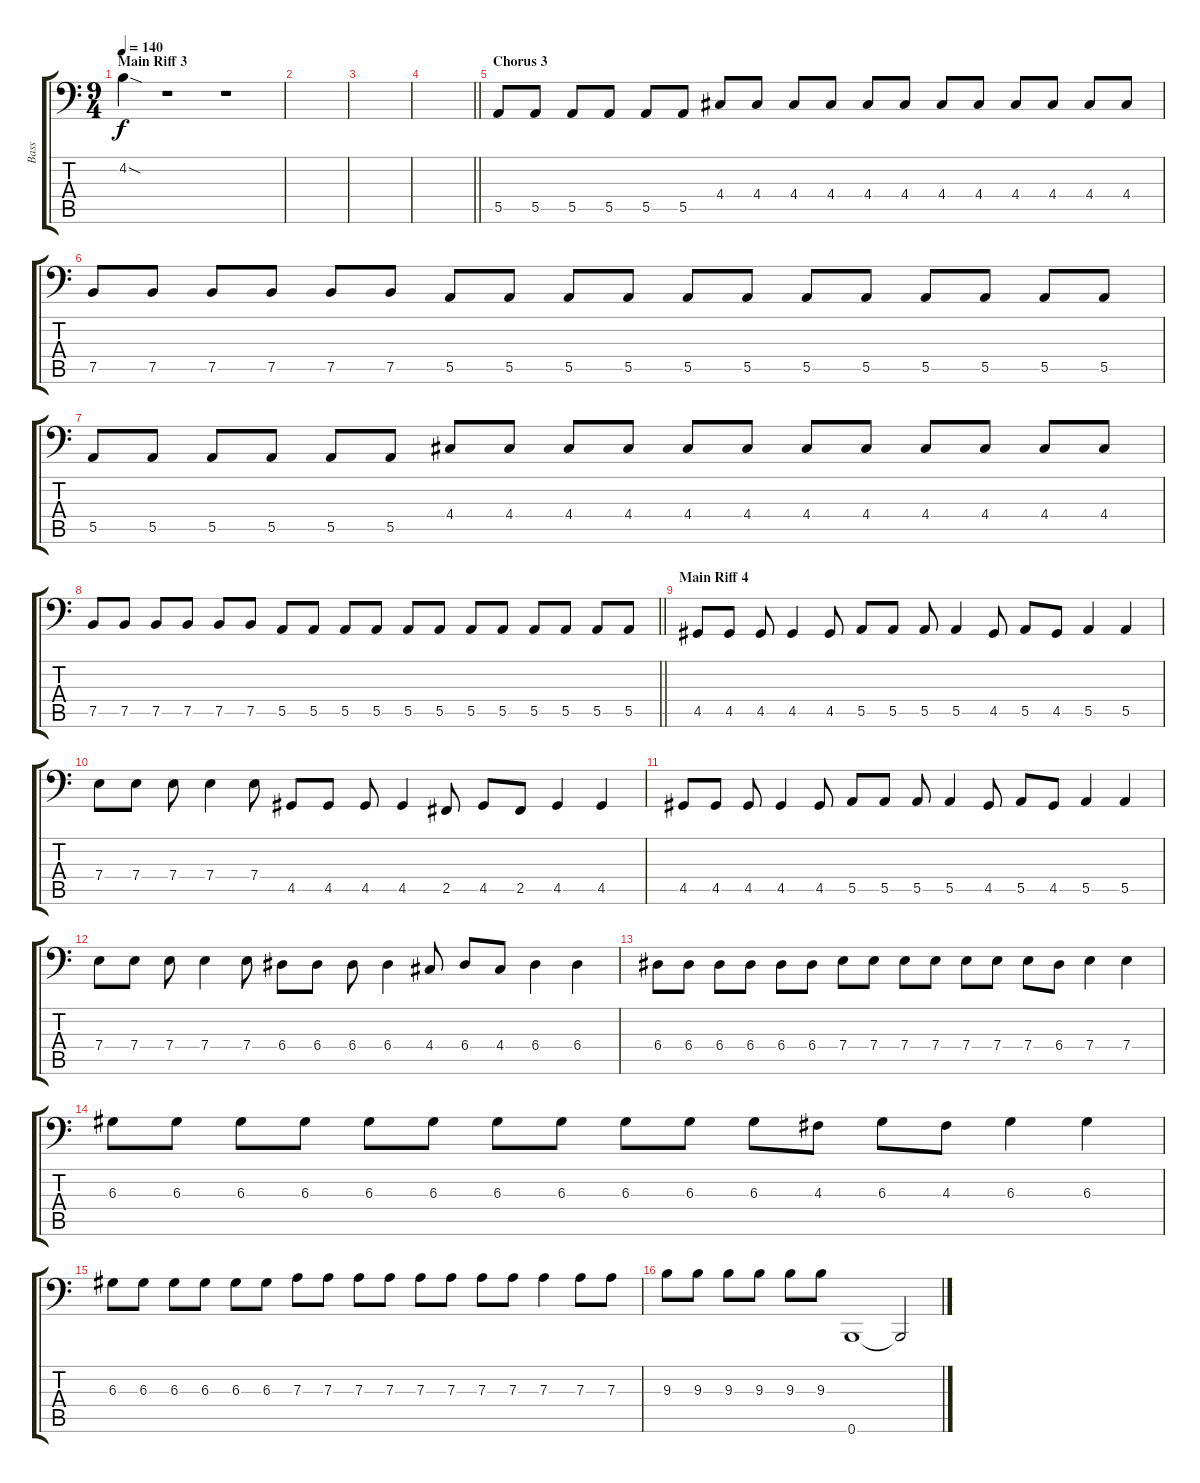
\track ("Bass" "Bass") {instrument electricbassfinger}
\staff {score tabs}
\tuning (C3 G2 D2 A1 E1 B0) {hide}
\ts (9 4)
\section ("" "Main Riff 3")
\tempo 140
\clef f4
\ks c
4.2{sod t}.4{dy f} r.1 r.1 |
|
|
\barLineRight lightlight
|
\section ("" "Chorus 3")
5.5.8 5.5.8 5.5.8 5.5.8 5.5.8 5.5.8 4.4.8 4.4.8 4.4.8 4.4.8 4.4.8 4.4.8 4.4.8 4.4.8 4.4.8 4.4.8 4.4.8 4.4.8 |
7.5.8 7.5.8 7.5.8 7.5.8 7.5.8 7.5.8 5.5.8 5.5.8 5.5.8 5.5.8 5.5.8 5.5.8 5.5.8 5.5.8 5.5.8 5.5.8 5.5.8 5.5.8 |
5.5.8 5.5.8 5.5.8 5.5.8 5.5.8 5.5.8 4.4.8 4.4.8 4.4.8 4.4.8 4.4.8 4.4.8 4.4.8 4.4.8 4.4.8 4.4.8 4.4.8 4.4.8 |
\barLineRight lightlight
7.5.8 7.5.8 7.5.8 7.5.8 7.5.8 7.5.8 5.5.8 5.5.8 5.5.8 5.5.8 5.5.8 5.5.8 5.5.8 5.5.8 5.5.8 5.5.8 5.5.8 5.5.8 |
\section ("" "Main Riff 4")
4.5.8 4.5.8 4.5.8 4.5.4 4.5.8 5.5.8 5.5.8 5.5.8 5.5.4 4.5.8 5.5.8 4.5.8 5.5.4 5.5.4 |
7.4.8 7.4.8 7.4.8 7.4.4 7.4.8 4.5.8 4.5.8 4.5.8 4.5.4 2.5.8 4.5.8 2.5.8 4.5.4 4.5.4 |
4.5.8 4.5.8 4.5.8 4.5.4 4.5.8 5.5.8 5.5.8 5.5.8 5.5.4 4.5.8 5.5.8 4.5.8 5.5.4 5.5.4 |
7.4.8 7.4.8 7.4.8 7.4.4 7.4.8 6.4.8 6.4.8 6.4.8 6.4.4 4.4.8 6.4.8 4.4.8 6.4.4 6.4.4 |
6.4.8 6.4.8 6.4.8 6.4.8 6.4.8 6.4.8 7.4.8 7.4.8 7.4.8 7.4.8 7.4.8 7.4.8 7.4.8 6.4.8 7.4.4 7.4.4 |
6.3.8 6.3.8 6.3.8 6.3.8 6.3.8 6.3.8 6.3.8 6.3.8 6.3.8 6.3.8 6.3.8 4.3.8 6.3.8 4.3.8 6.3.4 6.3.4 |
6.3.8 6.3.8 6.3.8 6.3.8 6.3.8 6.3.8 7.3.8 7.3.8 7.3.8 7.3.8 7.3.8 7.3.8 7.3.8 7.3.8 7.3.4 7.3.8 7.3.8 |
9.3.8 9.3.8 9.3.8 9.3.8 9.3.8 9.3.8 0.6.1 0.6{t}.2
